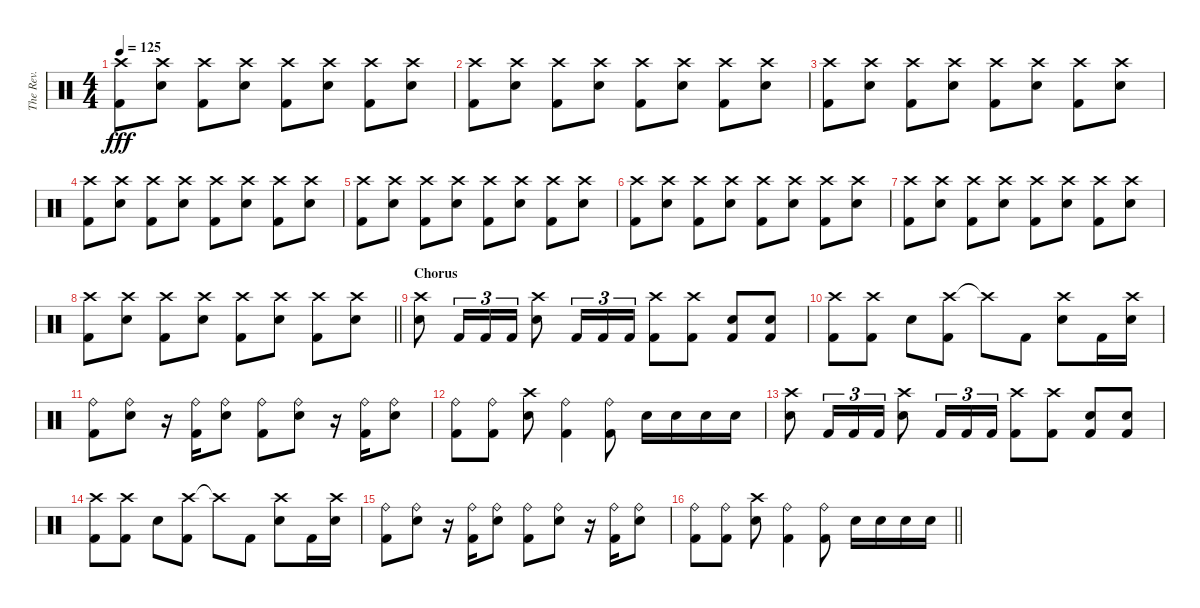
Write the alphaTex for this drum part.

\track ("The Rev." "The Rev.") {instrument percussion}
\staff {score}
\articulation defaults
\ts (4 4)
\tempo 125
\clef neutral
\ks c
("Crash high (hit)" "Kick (hit) 2").8{dy fff} ("Crash high (hit)" "Snare (hit) 2").8 ("Crash high (hit)" "Kick (hit) 2").8 ("Crash high (hit)" "Snare (hit) 2").8 ("Crash high (hit)" "Kick (hit) 2").8 ("Crash high (hit)" "Snare (hit) 2").8 ("Crash high (hit)" "Kick (hit) 2").8 ("Crash high (hit)" "Snare (hit) 2").8 |
("Crash high (hit)" "Kick (hit) 2").8 ("Crash high (hit)" "Snare (hit) 2").8 ("Crash high (hit)" "Kick (hit) 2").8 ("Crash high (hit)" "Snare (hit) 2").8 ("Crash high (hit)" "Kick (hit) 2").8 ("Crash high (hit)" "Snare (hit) 2").8 ("Crash high (hit)" "Kick (hit) 2").8 ("Crash high (hit)" "Snare (hit) 2").8 |
("Crash high (hit)" "Kick (hit) 2").8 ("Crash high (hit)" "Snare (hit) 2").8 ("Crash high (hit)" "Kick (hit) 2").8 ("Crash high (hit)" "Snare (hit) 2").8 ("Crash high (hit)" "Kick (hit) 2").8 ("Crash high (hit)" "Snare (hit) 2").8 ("Crash high (hit)" "Kick (hit) 2").8 ("Crash high (hit)" "Snare (hit) 2").8 |
("Crash high (hit)" "Kick (hit) 2").8 ("Crash high (hit)" "Snare (hit) 2").8 ("Crash high (hit)" "Kick (hit) 2").8 ("Crash high (hit)" "Snare (hit) 2").8 ("Crash high (hit)" "Kick (hit) 2").8 ("Crash high (hit)" "Snare (hit) 2").8 ("Crash high (hit)" "Kick (hit) 2").8 ("Crash high (hit)" "Snare (hit) 2").8 |
("Crash high (hit)" "Kick (hit) 2").8 ("Crash high (hit)" "Snare (hit) 2").8 ("Crash high (hit)" "Kick (hit) 2").8 ("Crash high (hit)" "Snare (hit) 2").8 ("Crash high (hit)" "Kick (hit) 2").8 ("Crash high (hit)" "Snare (hit) 2").8 ("Crash high (hit)" "Kick (hit) 2").8 ("Crash high (hit)" "Snare (hit) 2").8 |
("Crash high (hit)" "Kick (hit) 2").8 ("Crash high (hit)" "Snare (hit) 2").8 ("Crash high (hit)" "Kick (hit) 2").8 ("Crash high (hit)" "Snare (hit) 2").8 ("Crash high (hit)" "Kick (hit) 2").8 ("Crash high (hit)" "Snare (hit) 2").8 ("Crash high (hit)" "Kick (hit) 2").8 ("Crash high (hit)" "Snare (hit) 2").8 |
("Crash high (hit)" "Kick (hit) 2").8 ("Crash high (hit)" "Snare (hit) 2").8 ("Crash high (hit)" "Kick (hit) 2").8 ("Crash high (hit)" "Snare (hit) 2").8 ("Crash high (hit)" "Kick (hit) 2").8 ("Crash high (hit)" "Snare (hit) 2").8 ("Crash high (hit)" "Kick (hit) 2").8 ("Crash high (hit)" "Snare (hit) 2").8 |
\barLineRight lightlight
("Crash high (hit)" "Kick (hit) 2").8 ("Crash high (hit)" "Snare (hit) 2").8 ("Crash high (hit)" "Kick (hit) 2").8 ("Crash high (hit)" "Snare (hit) 2").8 ("Crash high (hit)" "Kick (hit) 2").8 ("Crash high (hit)" "Snare (hit) 2").8 ("Crash high (hit)" "Kick (hit) 2").8 ("Crash high (hit)" "Snare (hit) 2").8 |
\section ("" "Chorus")
("Crash high (hit)" "Snare (hit) 2").8 "Kick (hit) 2".16{tu (3 2)} "Kick (hit) 2".16{tu (3 2)} "Kick (hit) 2".16{tu (3 2)} ("Crash high (hit)" "Snare (hit) 2").8 "Kick (hit) 2".16{tu (3 2)} "Kick (hit) 2".16{tu (3 2)} "Kick (hit) 2".16{tu (3 2)} ("Crash high (hit)" "Kick (hit) 2").8 ("Crash high (hit)" "Kick (hit) 2").8 ("Snare (hit) 2" "Kick (hit) 2").8 ("Snare (hit) 2" "Kick (hit) 2").8 |
("Crash high (hit)" "Kick (hit) 2").8 ("Crash high (hit)" "Kick (hit) 2").8 "Snare (hit) 2".8 ("Crash high (hit)" "Kick (hit) 2").8 "Crash high (hit)"{t}.8 "Kick (hit) 2".8 ("Crash high (hit)" "Snare (hit) 2").8 "Kick (hit) 2".16 ("Crash high (hit)" "Snare (hit) 2").16 |
("Ride (bell)" "Kick (hit) 2").8 ("Ride (bell)" "Snare (hit) 2").8 r.16 ("Ride (bell)" "Kick (hit) 2").16 ("Ride (bell)" "Snare (hit) 2").8 ("Ride (bell)" "Kick (hit) 2").8 ("Ride (bell)" "Snare (hit) 2").8 r.16 ("Ride (bell)" "Kick (hit) 2").16 ("Ride (bell)" "Snare (hit) 2").8 |
("Ride (bell)" "Kick (hit) 2").8 ("Ride (bell)" "Kick (hit) 2").8 ("Crash high (hit)" "Snare (hit) 2").8 ("Ride (bell)" "Kick (hit) 2").4 ("Ride (bell)" "Kick (hit) 2").8 "Snare (hit) 2".16 "Snare (hit) 2".16 "Snare (hit) 2".16 "Snare (hit) 2".16 |
("Crash high (hit)" "Snare (hit) 2").8 "Kick (hit) 2".16{tu (3 2)} "Kick (hit) 2".16{tu (3 2)} "Kick (hit) 2".16{tu (3 2)} ("Crash high (hit)" "Snare (hit) 2").8 "Kick (hit) 2".16{tu (3 2)} "Kick (hit) 2".16{tu (3 2)} "Kick (hit) 2".16{tu (3 2)} ("Crash high (hit)" "Kick (hit) 2").8 ("Crash high (hit)" "Kick (hit) 2").8 ("Snare (hit) 2" "Kick (hit) 2").8 ("Snare (hit) 2" "Kick (hit) 2").8 |
("Crash high (hit)" "Kick (hit) 2").8 ("Crash high (hit)" "Kick (hit) 2").8 "Snare (hit) 2".8 ("Crash high (hit)" "Kick (hit) 2").8 "Crash high (hit)"{t}.8 "Kick (hit) 2".8 ("Crash high (hit)" "Snare (hit) 2").8 "Kick (hit) 2".16 ("Crash high (hit)" "Snare (hit) 2").16 |
("Ride (bell)" "Kick (hit) 2").8 ("Ride (bell)" "Snare (hit) 2").8 r.16 ("Ride (bell)" "Kick (hit) 2").16 ("Ride (bell)" "Snare (hit) 2").8 ("Ride (bell)" "Kick (hit) 2").8 ("Ride (bell)" "Snare (hit) 2").8 r.16 ("Ride (bell)" "Kick (hit) 2").16 ("Ride (bell)" "Snare (hit) 2").8 |
\barLineRight lightlight
("Ride (bell)" "Kick (hit) 2").8 ("Ride (bell)" "Kick (hit) 2").8 ("Crash high (hit)" "Snare (hit) 2").8 ("Ride (bell)" "Kick (hit) 2").4 ("Ride (bell)" "Kick (hit) 2").8 "Snare (hit) 2".16 "Snare (hit) 2".16 "Snare (hit) 2".16 "Snare (hit) 2".16
